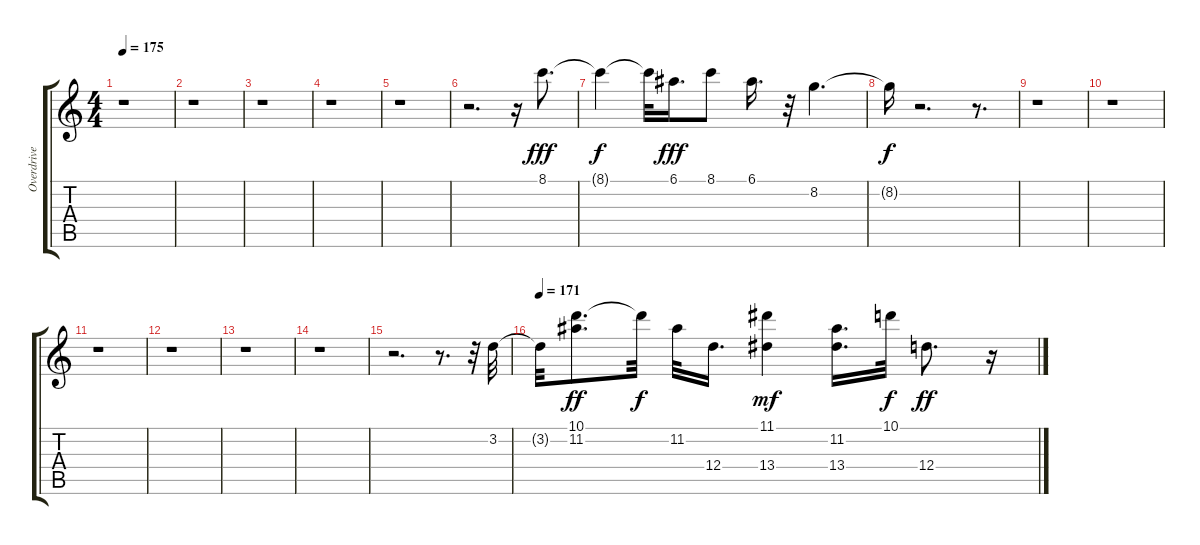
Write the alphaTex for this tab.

\track ("Overdrive" "Overdrive") {instrument overdrivenguitar}
\staff {score tabs}
\tuning (E4 B3 G3 D3 A2 E2) {hide}
\ts (4 4)
\tempo 175
\clef g2
\ks c
r.1{dy fff} |
r.1 |
r.1 |
r.1 |
r.1 |
r.2{d} r.16 8.1.8{d volume 12} |
8.1{t}.4{dy f} 8.1{t}.32 6.1.16{d dy fff} 8.1.8 6.1.16{d} r.32 8.2.4{d} |
8.2{t}.16{dy f} r.2{d} r.8{d} |
r.1 |
r.1 |
r.1 |
r.1 |
r.1 |
r.1 |
r.2{d} r.8{d} r.32 3.2.32{volume 10} |
\tempo 171
3.2{t}.32 (10.1 11.2).8{d dy ff} 10.1{t}.32{dy f} 11.2.32 12.4.16{d} (11.1 13.4).4{dy mf} (11.2 13.4).16{d} 10.1.32{dy f} 12.4.8{d dy ff} r.16
